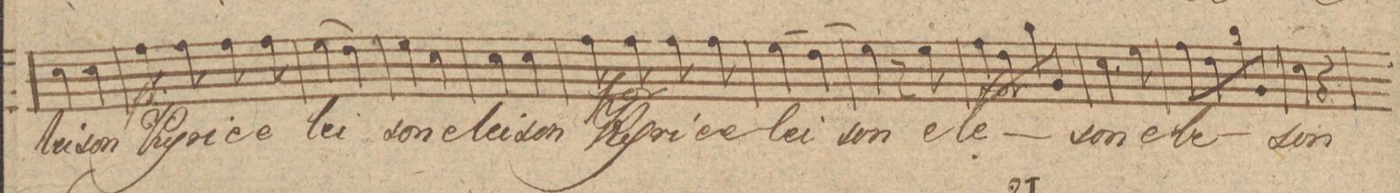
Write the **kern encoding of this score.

**kern	**text	**dynam
*I"Tenore	*	*
*clefC4	*	*
*k[f#c#g#d#]	*	*
*M2/4	*	*
4B\	-lei-	.
4B\	-son	.
=116	=116	=116
8e\	Ky-	p
8e\	-ri-	.
8e\	-e	.
8e\	e-	.
=117	=117	=117
(4d#\	-lei-	.
4c#\)	.	.
=118	=118	=118
4d#\	-son	.
4B\	e-	.
=119	=119	=119
4B\	-lei-	.
4B\	-son	.
=120	=120	=120
8e\	Ky-	.
.	.	f
8e\	-ri-	.
8e\	-e	.
8e\	e-	.
=121	=121	=121
(4d#\	-lei-	.
(4c#\)	.	.
=122	=122	=122
4d#\)	-son	.
8r	.	.
8d#\	e-	.
=123	=123	=123
8e\L	-le-	f
8c#\	.	.
8f#\	.	.
8F#/J	.	.
=124	=124	=124
4.B\	-son	.
8d#\	e-	.
=125	=125	=125
8e\L	-le-	.
8c#\	.	.
8f#\	.	.
8F#/J	.	.
=126	=126	=126
4B\	-son	.
4r	.	.
=127	=127	=127
*-	*-	*-
